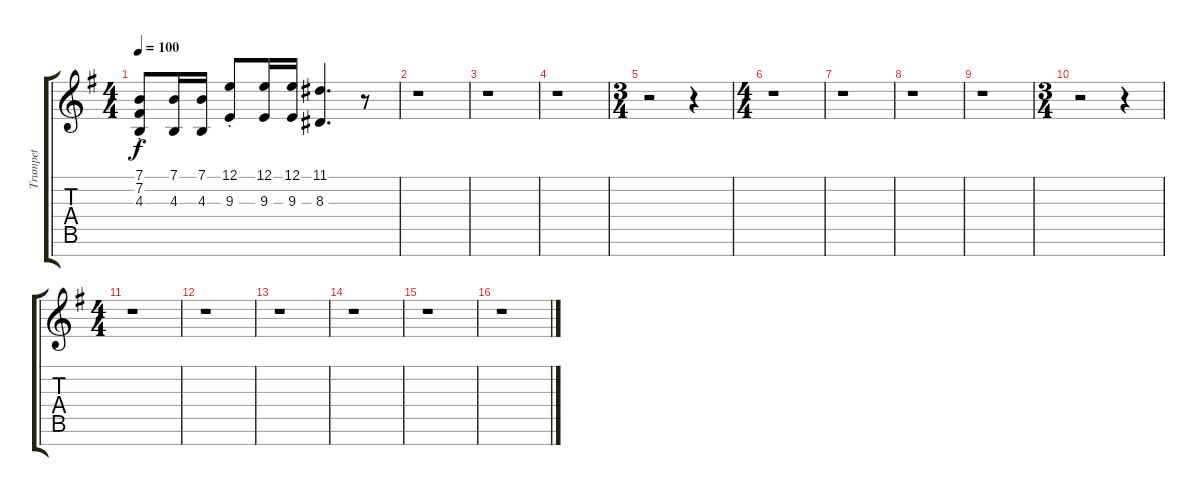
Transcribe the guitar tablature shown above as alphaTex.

\track ("Trumpet" "Trumpet") {instrument trumpet}
\staff {score tabs}
\tuning (E4 B3 G3 D3 A2 E2 B1) {hide}
\ts (4 4)
\tempo 100
\clef g2
\ks eminor
(7.1{st} 7.2{st} 4.3{st}).8{dy f} (7.1 4.3).16 (7.1 4.3).16 (12.1{st} 9.3{st}).8 (12.1 9.3).16 (12.1 9.3).16 (11.1 8.3).4{d} r.8 |
r.1 |
r.1 |
r.1 |
\ts (3 4)
r.2 r.4 |
\ts (4 4)
r.1 |
r.1 |
r.1 |
r.1 |
\ts (3 4)
r.2 r.4 |
\ts (4 4)
r.1 |
r.1 |
r.1 |
r.1 |
r.1 |
r.1
